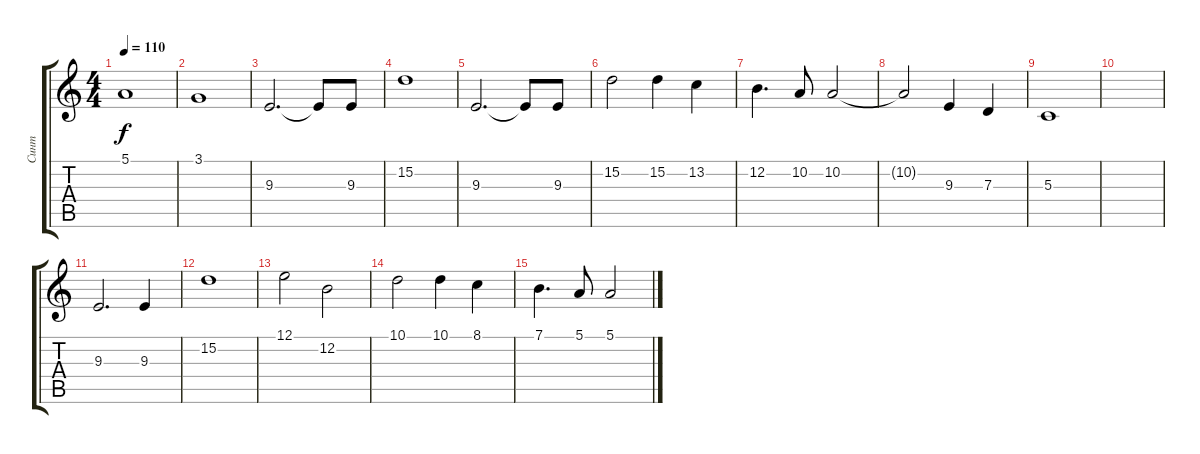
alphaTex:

\track ("Синт" "Синт") {instrument pad1newage}
\staff {score tabs}
\tuning (E4 B3 G3 D3 A2 E2) {hide}
\ts (4 4)
\tempo 110
\clef g2
\ks c
5.1.1{dy f} |
3.1.1 |
9.3.2{d} 9.3{t}.8 9.3.8 |
15.2.1 |
9.3.2{d} 9.3{t}.8 9.3.8 |
15.2.2 15.2.4 13.2.4 |
12.2.4{d} 10.2.8 10.2.2 |
10.2{t}.2 9.3.4 7.3.4 |
5.3.1 |
|
9.3.2{d} 9.3.4 |
15.2.1 |
12.1.2 12.2.2 |
10.1.2 10.1.4 8.1.4 |
7.1.4{d} 5.1.8 5.1.2
